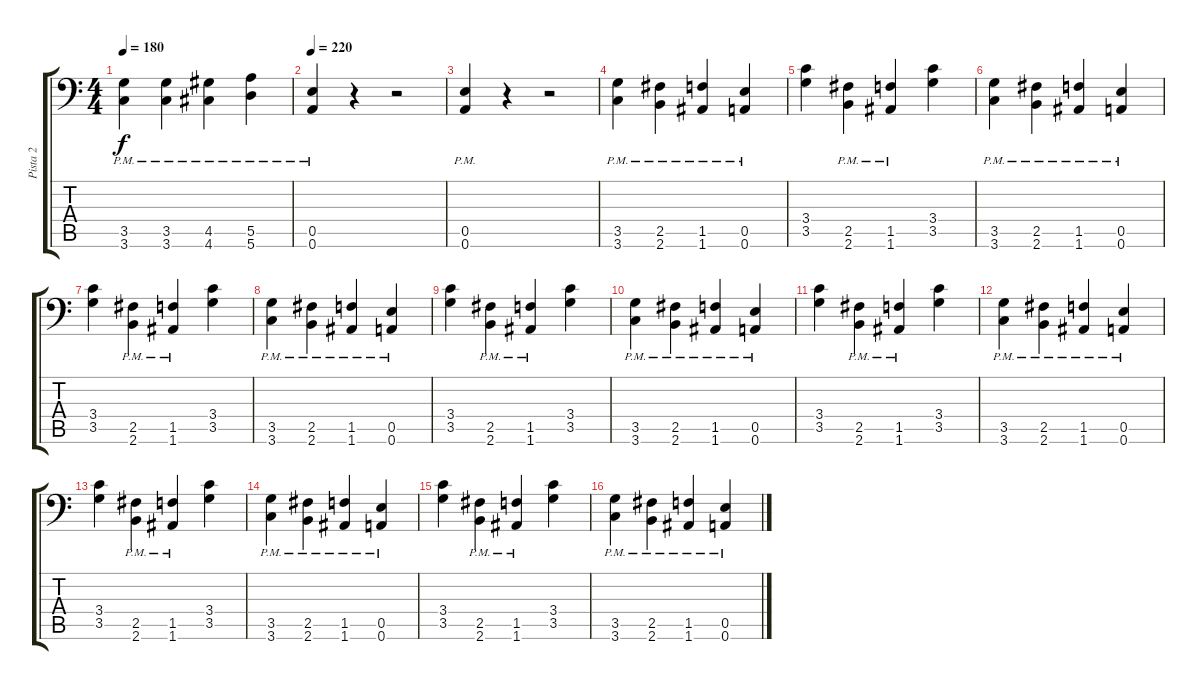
\track ("Pista 2" "Pista 2") {instrument distortionguitar}
\staff {score tabs}
\tuning (B3 Gb3 D3 A2 E2 A1) {hide}
\ts (4 4)
\tempo 180
\clef f4
\ks c
(3.5{pm} 3.6{pm}).4{dy f} (3.5{pm} 3.6{pm}).4 (4.5{pm} 4.6{pm}).4 (5.5{pm} 5.6{pm}).4 |
\tempo 220
(0.5{pm} 0.6{pm}).4 r.4 r.2 |
(0.5{pm} 0.6{pm}).4 r.4 r.2 |
(3.5{pm} 3.6{pm}).4 (2.5{pm} 2.6{pm}).4 (1.5{pm} 1.6{pm}).4 (0.5{pm} 0.6{pm}).4 |
(3.4 3.5).4 (2.5{pm} 2.6{pm}).4 (1.5{pm} 1.6{pm}).4 (3.4 3.5).4 |
(3.5{pm} 3.6{pm}).4 (2.5{pm} 2.6{pm}).4 (1.5{pm} 1.6{pm}).4 (0.5{pm} 0.6{pm}).4 |
(3.4 3.5).4 (2.5{pm} 2.6{pm}).4 (1.5{pm} 1.6{pm}).4 (3.4 3.5).4 |
(3.5{pm} 3.6{pm}).4 (2.5{pm} 2.6{pm}).4 (1.5{pm} 1.6{pm}).4 (0.5{pm} 0.6{pm}).4 |
(3.4 3.5).4 (2.5{pm} 2.6{pm}).4 (1.5{pm} 1.6{pm}).4 (3.4 3.5).4 |
(3.5{pm} 3.6{pm}).4 (2.5{pm} 2.6{pm}).4 (1.5{pm} 1.6{pm}).4 (0.5{pm} 0.6{pm}).4 |
(3.4 3.5).4 (2.5{pm} 2.6{pm}).4 (1.5{pm} 1.6{pm}).4 (3.4 3.5).4 |
(3.5{pm} 3.6{pm}).4 (2.5{pm} 2.6{pm}).4 (1.5{pm} 1.6{pm}).4 (0.5{pm} 0.6{pm}).4 |
(3.4 3.5).4 (2.5{pm} 2.6{pm}).4 (1.5{pm} 1.6{pm}).4 (3.4 3.5).4 |
(3.5{pm} 3.6{pm}).4 (2.5{pm} 2.6{pm}).4 (1.5{pm} 1.6{pm}).4 (0.5{pm} 0.6{pm}).4 |
(3.4 3.5).4 (2.5{pm} 2.6{pm}).4 (1.5{pm} 1.6{pm}).4 (3.4 3.5).4 |
(3.5{pm} 3.6{pm}).4 (2.5{pm} 2.6{pm}).4 (1.5{pm} 1.6{pm}).4 (0.5{pm} 0.6{pm}).4
